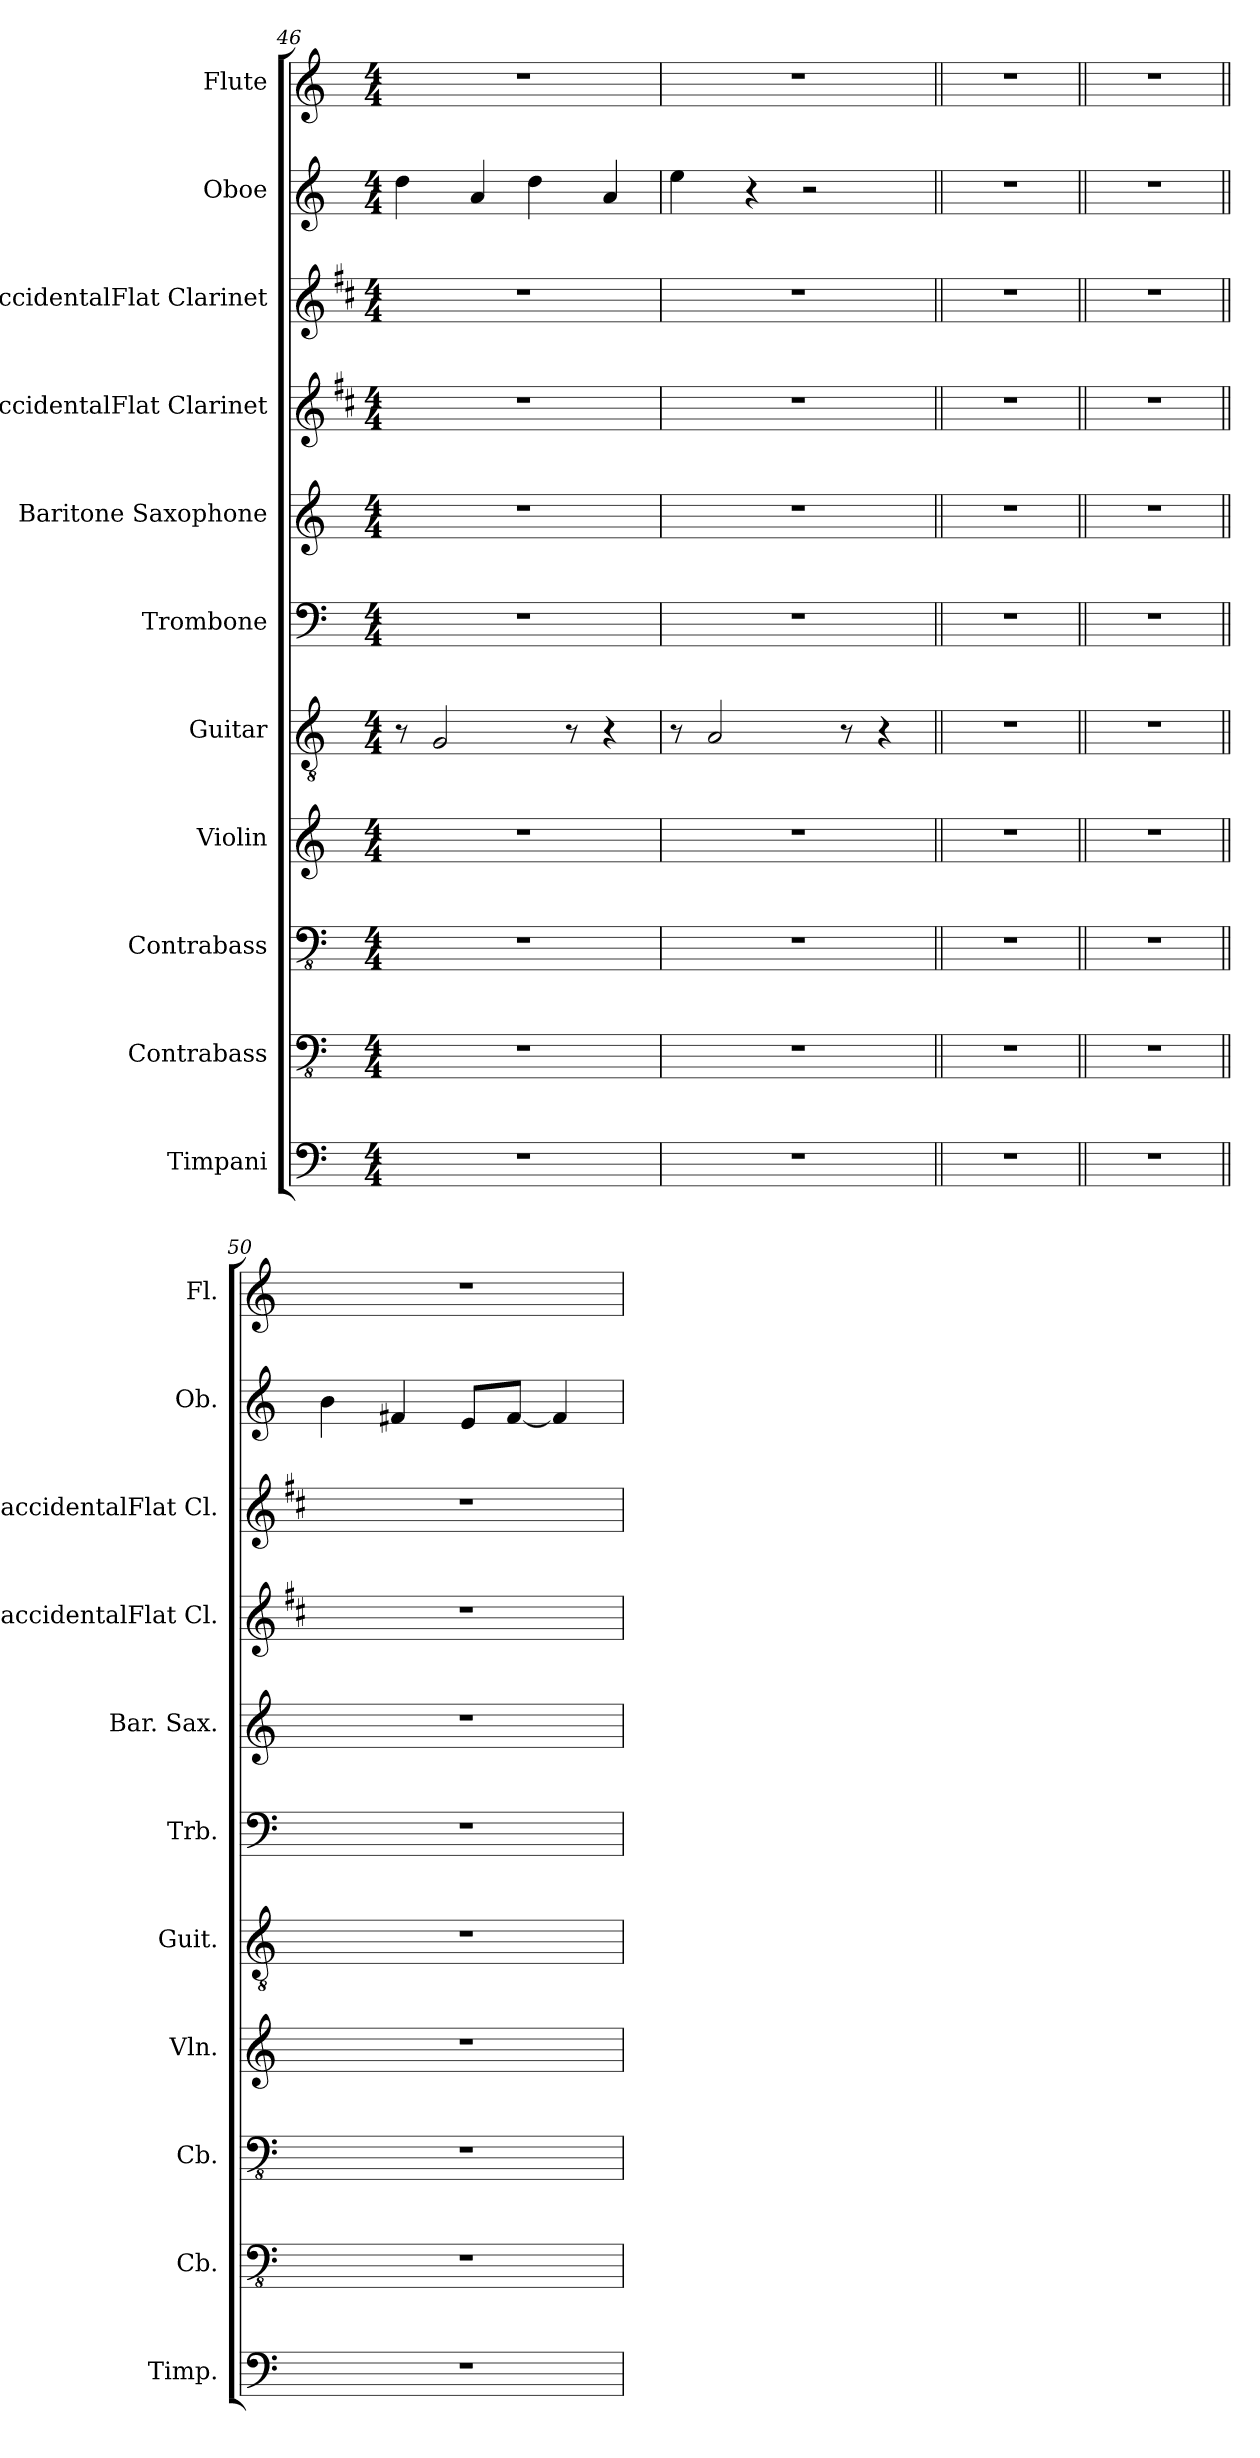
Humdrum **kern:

**kern	**kern	**kern	**kern	**kern	**kern	**kern	**kern	**kern	**kern	**kern
*part11	*part10	*part9	*part8	*part7	*part6	*part5	*part4	*part3	*part2	*part1
*staff11	*staff10	*staff9	*staff8	*staff7	*staff6	*staff5	*staff4	*staff3	*staff2	*staff1
*I"Timpani	*I"Contrabass	*I"Contrabass	*I"Violin	*I"Guitar	*I"Trombone	*I"Baritone Saxophone	*I"BaccidentalFlat Clarinet	*I"BaccidentalFlat Clarinet	*I"Oboe	*I"Flute
*I'Timp.	*I'Cb.	*I'Cb.	*I'Vln.	*I'Guit.	*I'Trb.	*I'Bar. Sax.	*I'BaccidentalFlat Cl.	*I'BaccidentalFlat Cl.	*I'Ob.	*I'Fl.
*clefF4	*clefFv4	*clefFv4	*clefG2	*clefGv2	*clefF4	*clefG2	*clefG2	*clefG2	*clefG2	*clefG2
*	*ITrd7c12	*ITrd7c12	*	*	*	*ITrd12c21	*ITrd1c2	*ITrd1c2	*	*
*k[]	*k[]	*k[]	*k[]	*k[]	*k[]	*k[]	*k[]	*k[]	*k[]	*k[]
*M4/4	*M4/4	*M4/4	*M4/4	*M4/4	*M4/4	*M4/4	*M4/4	*M4/4	*M4/4	*M4/4
=46	=46	=46	=46	=46	=46	=46	=46	=46	=46	=46
1r	1r	1r	1r	8r	1r	1r	1r	1r	4dd\	1r
.	.	.	.	2G/	.	.	.	.	.	.
.	.	.	.	.	.	.	.	.	4a/	.
.	.	.	.	.	.	.	.	.	4dd\	.
.	.	.	.	8r	.	.	.	.	.	.
.	.	.	.	4r	.	.	.	.	4a/	.
!!LO:PB:g=z
=47	=47	=47	=47	=47	=47	=47	=47	=47	=47	=47
1r	1r	1r	1r	8r	1r	1r	1r	1r	4ee\	1r
.	.	.	.	2A/	.	.	.	.	.	.
.	.	.	.	.	.	.	.	.	4r	.
.	.	.	.	.	.	.	.	.	2r	.
.	.	.	.	8r	.	.	.	.	.	.
.	.	.	.	4r	.	.	.	.	.	.
=48||	=48||	=48||	=48||	=48||	=48||	=48||	=48||	=48||	=48||	=48||
1r	1r	1r	1r	1r	1r	1r	1r	1r	1r	1r
=49||	=49||	=49||	=49||	=49||	=49||	=49||	=49||	=49||	=49||	=49||
1r	1r	1r	1r	1r	1r	1r	1r	1r	1r	1r
=50||	=50||	=50||	=50||	=50||	=50||	=50||	=50||	=50||	=50||	=50||
1r	1r	1r	1r	1r	1r	1r	1r	1r	4b\	1r
.	.	.	.	.	.	.	.	.	4f#X/	.
.	.	.	.	.	.	.	.	.	8e/L	.
.	.	.	.	.	.	.	.	.	[8f#/J	.
.	.	.	.	.	.	.	.	.	4f#/]	.
=	=	=	=	=	=	=	=	=	=	=
*-	*-	*-	*-	*-	*-	*-	*-	*-	*-	*-
